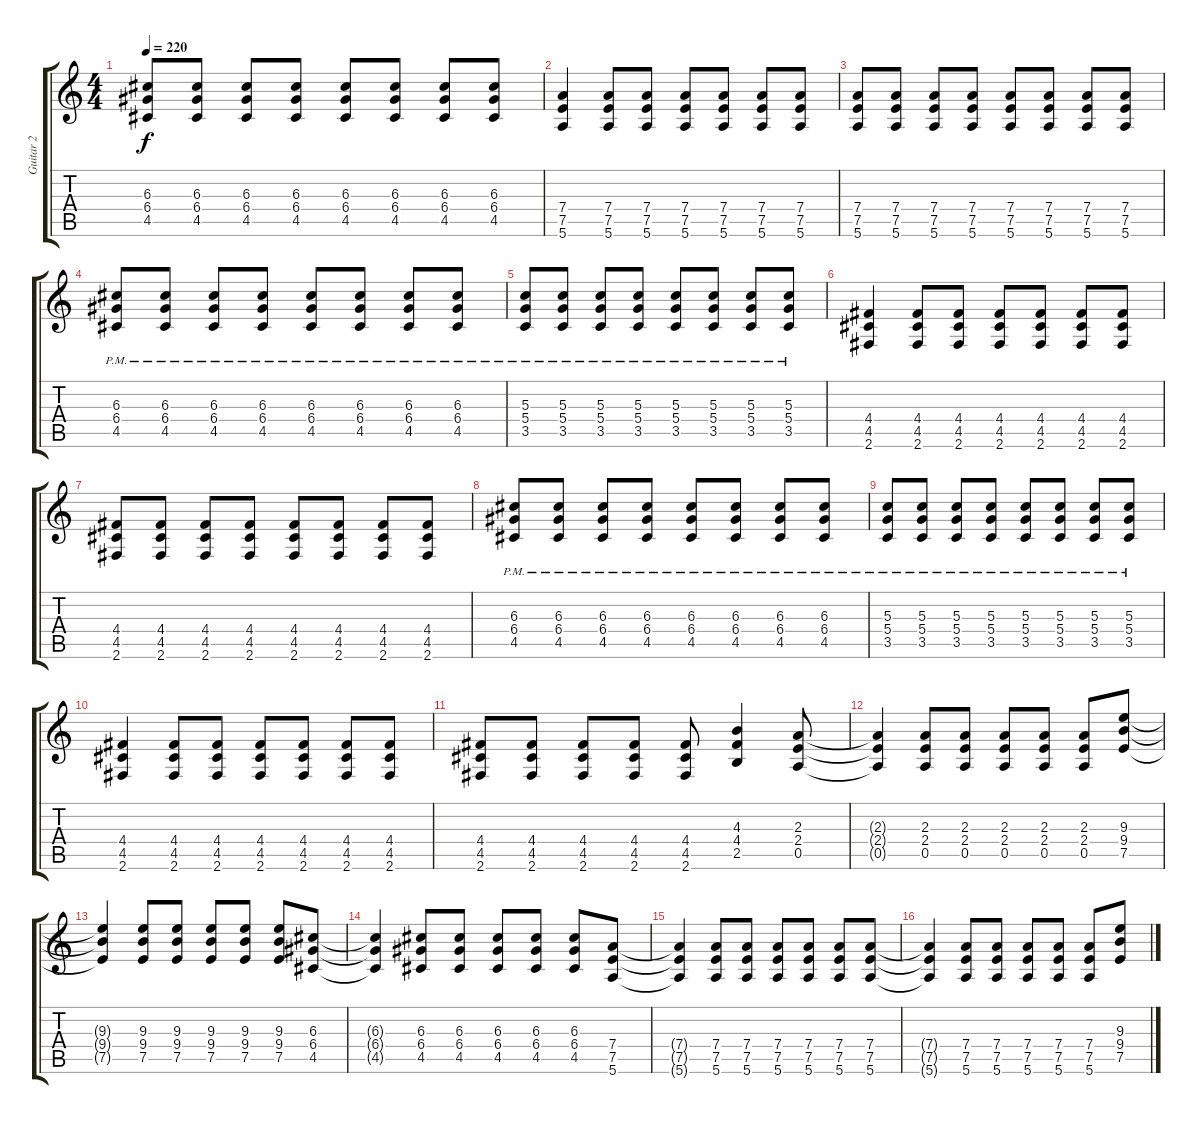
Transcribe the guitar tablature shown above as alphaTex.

\track ("Guitar 2" "Guitar 2") {instrument overdrivenguitar}
\staff {score tabs}
\tuning (E4 B3 G3 D3 A2 E2) {hide}
\ts (4 4)
\tempo 220
\clef g2
\ks c
(6.3 6.4 4.5).8{dy f} (6.3 6.4 4.5).8 (6.3 6.4 4.5).8 (6.3 6.4 4.5).8 (6.3 6.4 4.5).8 (6.3 6.4 4.5).8 (6.3 6.4 4.5).8 (6.3 6.4 4.5).8 |
(7.4 7.5 5.6).4 (7.4 7.5 5.6).8 (7.4 7.5 5.6).8 (7.4 7.5 5.6).8 (7.4 7.5 5.6).8 (7.4 7.5 5.6).8 (7.4 7.5 5.6).8 |
(7.4 7.5 5.6).8 (7.4 7.5 5.6).8 (7.4 7.5 5.6).8 (7.4 7.5 5.6).8 (7.4 7.5 5.6).8 (7.4 7.5 5.6).8 (7.4 7.5 5.6).8 (7.4 7.5 5.6).8 |
(6.3{pm} 6.4{pm} 4.5{pm}).8 (6.3{pm} 6.4{pm} 4.5{pm}).8 (6.3{pm} 6.4{pm} 4.5{pm}).8 (6.3{pm} 6.4{pm} 4.5{pm}).8 (6.3{pm} 6.4{pm} 4.5{pm}).8 (6.3{pm} 6.4{pm} 4.5{pm}).8 (6.3{pm} 6.4{pm} 4.5{pm}).8 (6.3{pm} 6.4{pm} 4.5{pm}).8 |
(5.3{pm} 5.4{pm} 3.5{pm}).8 (5.3{pm} 5.4{pm} 3.5{pm}).8 (5.3{pm} 5.4{pm} 3.5{pm}).8 (5.3{pm} 5.4{pm} 3.5{pm}).8 (5.3{pm} 5.4{pm} 3.5{pm}).8 (5.3{pm} 5.4{pm} 3.5{pm}).8 (5.3{pm} 5.4{pm} 3.5{pm}).8 (5.3{pm} 5.4{pm} 3.5{pm}).8 |
(4.4 4.5 2.6).4 (4.4 4.5 2.6).8 (4.4 4.5 2.6).8 (4.4 4.5 2.6).8 (4.4 4.5 2.6).8 (4.4 4.5 2.6).8 (4.4 4.5 2.6).8 |
(4.4 4.5 2.6).8 (4.4 4.5 2.6).8 (4.4 4.5 2.6).8 (4.4 4.5 2.6).8 (4.4 4.5 2.6).8 (4.4 4.5 2.6).8 (4.4 4.5 2.6).8 (4.4 4.5 2.6).8 |
(6.3{pm} 6.4{pm} 4.5{pm}).8 (6.3{pm} 6.4{pm} 4.5{pm}).8 (6.3{pm} 6.4{pm} 4.5{pm}).8 (6.3{pm} 6.4{pm} 4.5{pm}).8 (6.3{pm} 6.4{pm} 4.5{pm}).8 (6.3{pm} 6.4{pm} 4.5{pm}).8 (6.3{pm} 6.4{pm} 4.5{pm}).8 (6.3{pm} 6.4{pm} 4.5{pm}).8 |
(5.3{pm} 5.4{pm} 3.5{pm}).8 (5.3{pm} 5.4{pm} 3.5{pm}).8 (5.3{pm} 5.4{pm} 3.5{pm}).8 (5.3{pm} 5.4{pm} 3.5{pm}).8 (5.3{pm} 5.4{pm} 3.5{pm}).8 (5.3{pm} 5.4{pm} 3.5{pm}).8 (5.3{pm} 5.4{pm} 3.5{pm}).8 (5.3{pm} 5.4{pm} 3.5{pm}).8 |
(4.4 4.5 2.6).4 (4.4 4.5 2.6).8 (4.4 4.5 2.6).8 (4.4 4.5 2.6).8 (4.4 4.5 2.6).8 (4.4 4.5 2.6).8 (4.4 4.5 2.6).8 |
(4.4 4.5 2.6).8 (4.4 4.5 2.6).8 (4.4 4.5 2.6).8 (4.4 4.5 2.6).8 (4.4 4.5 2.6).8 (4.3 4.4 2.5).4 (2.3 2.4 0.5).8 |
(2.3{t} 2.4{t} 0.5{t}).4 (2.3 2.4 0.5).8 (2.3 2.4 0.5).8 (2.3 2.4 0.5).8 (2.3 2.4 0.5).8 (2.3 2.4 0.5).8 (9.3 9.4 7.5).8 |
(9.3{t} 9.4{t} 7.5{t}).4 (9.3 9.4 7.5).8 (9.3 9.4 7.5).8 (9.3 9.4 7.5).8 (9.3 9.4 7.5).8 (9.3 9.4 7.5).8 (6.3 6.4 4.5).8 |
(6.3{t} 6.4{t} 4.5{t}).4 (6.3 6.4 4.5).8 (6.3 6.4 4.5).8 (6.3 6.4 4.5).8 (6.3 6.4 4.5).8 (6.3 6.4 4.5).8 (7.4 7.5 5.6).8 |
(7.4{t} 7.5{t} 5.6{t}).4 (7.4 7.5 5.6).8 (7.4 7.5 5.6).8 (7.4 7.5 5.6).8 (7.4 7.5 5.6).8 (7.4 7.5 5.6).8 (7.4 7.5 5.6).8 |
(7.4{t} 7.5{t} 5.6{t}).4 (7.4 7.5 5.6).8 (7.4 7.5 5.6).8 (7.4 7.5 5.6).8 (7.4 7.5 5.6).8 (7.4 7.5 5.6).8 (9.3 9.4 7.5).8
